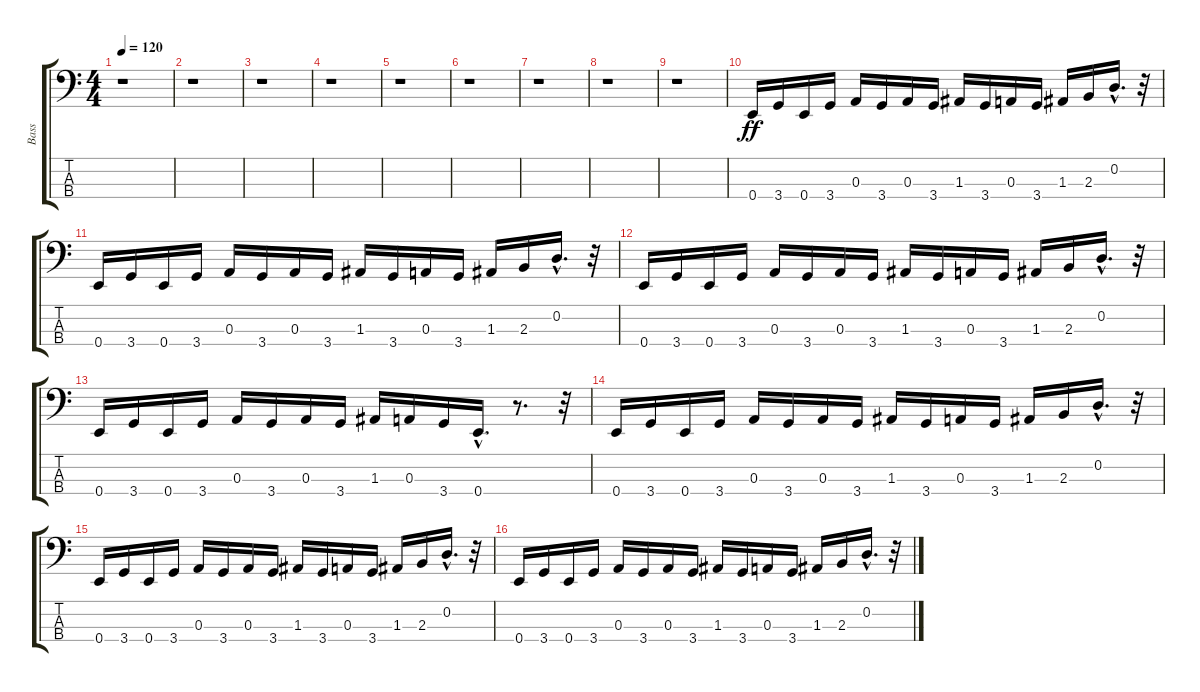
\track ("Bass" "Bass") {instrument electricbassfinger}
\staff {score tabs}
\tuning (G2 D2 A1 E1) {hide}
\ts (4 4)
\tempo 120
\clef f4
\ks c
r.1{dy ff instrument electricbassfinger} |
r.1 |
r.1 |
r.1 |
r.1 |
r.1 |
r.1 |
r.1 |
r.1 |
0.4.16 3.4.16 0.4.16 3.4.16 0.3.16 3.4.16 0.3.16 3.4.16 1.3.16 3.4.16 0.3.16 3.4.16 1.3.16 2.3.16 0.2{hac}.16{d} r.32 |
0.4.16 3.4.16 0.4.16 3.4.16 0.3.16 3.4.16 0.3.16 3.4.16 1.3.16 3.4.16 0.3.16 3.4.16 1.3.16 2.3.16 0.2{hac}.16{d} r.32 |
0.4.16 3.4.16 0.4.16 3.4.16 0.3.16 3.4.16 0.3.16 3.4.16 1.3.16 3.4.16 0.3.16 3.4.16 1.3.16 2.3.16 0.2{hac}.16{d} r.32 |
0.4.16 3.4.16 0.4.16 3.4.16 0.3.16 3.4.16 0.3.16 3.4.16 1.3.16 0.3.16 3.4.16 0.4{hac}.16{d} r.8{d} r.32 |
0.4.16 3.4.16 0.4.16 3.4.16 0.3.16 3.4.16 0.3.16 3.4.16 1.3.16 3.4.16 0.3.16 3.4.16 1.3.16 2.3.16 0.2{hac}.16{d} r.32 |
0.4.16 3.4.16 0.4.16 3.4.16 0.3.16 3.4.16 0.3.16 3.4.16 1.3.16 3.4.16 0.3.16 3.4.16 1.3.16 2.3.16 0.2{hac}.16{d} r.32 |
0.4.16 3.4.16 0.4.16 3.4.16 0.3.16 3.4.16 0.3.16 3.4.16 1.3.16 3.4.16 0.3.16 3.4.16 1.3.16 2.3.16 0.2{hac}.16{d} r.32
